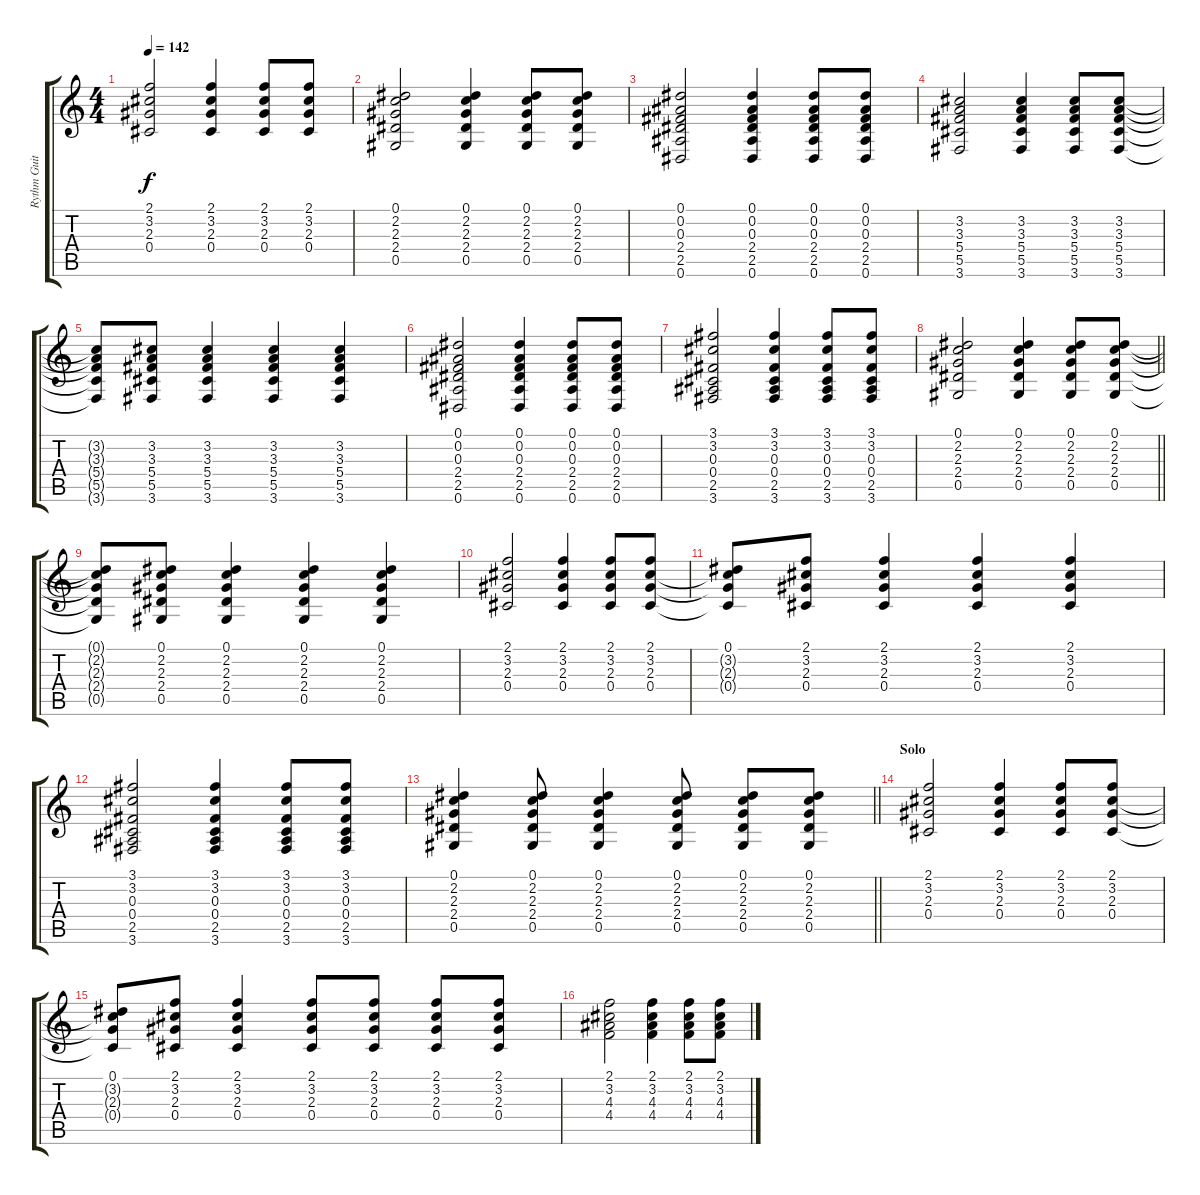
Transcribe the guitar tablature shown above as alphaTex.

\track ("Rythm Guitar" "Rythm Guit") {instrument acousticguitarsteel}
\staff {score tabs}
\tuning (Eb4 Bb3 Gb3 Db3 Ab2 Eb2) {hide}
\ts (4 4)
\tempo 142
\clef g2
\ks c
(2.1 3.2 2.3 0.4).2{dy f} (2.1 3.2 2.3 0.4).4 (2.1 3.2 2.3 0.4).8 (2.1 3.2 2.3 0.4).8 |
(0.1 2.2 2.3 2.4 0.5).2 (0.1 2.2 2.3 2.4 0.5).4 (0.1 2.2 2.3 2.4 0.5).8 (0.1 2.2 2.3 2.4 0.5).8 |
(0.1 0.2 0.3 2.4 2.5 0.6).2 (0.1 0.2 0.3 2.4 2.5 0.6).4 (0.1 0.2 0.3 2.4 2.5 0.6).8 (0.1 0.2 0.3 2.4 2.5 0.6).8 |
(3.2 3.3 5.4 5.5 3.6).2 (3.2 3.3 5.4 5.5 3.6).4 (3.2 3.3 5.4 5.5 3.6).8 (3.2 3.3 5.4 5.5 3.6).8 |
(3.2{t} 3.3{t} 5.4{t} 5.5{t} 3.6{t}).8 (3.2 3.3 5.4 5.5 3.6).8 (3.2 3.3 5.4 5.5 3.6).4 (3.2 3.3 5.4 5.5 3.6).4 (3.2 3.3 5.4 5.5 3.6).4 |
(0.1 0.2 0.3 2.4 2.5 0.6).2 (0.1 0.2 0.3 2.4 2.5 0.6).4 (0.1 0.2 0.3 2.4 2.5 0.6).8 (0.1 0.2 0.3 2.4 2.5 0.6).8 |
(3.1 3.2 0.3 0.4 2.5 3.6).2 (3.1 3.2 0.3 0.4 2.5 3.6).4 (3.1 3.2 0.3 0.4 2.5 3.6).8 (3.1 3.2 0.3 0.4 2.5 3.6).8 |
\barLineRight lightlight
(0.1 2.2 2.3 2.4 0.5).2 (0.1 2.2 2.3 2.4 0.5).4 (0.1 2.2 2.3 2.4 0.5).8 (0.1 2.2 2.3 2.4 0.5).8 |
(0.1{t} 2.2{t} 2.3{t} 2.4{t} 0.5{t}).8 (0.1 2.2 2.3 2.4 0.5).8 (0.1 2.2 2.3 2.4 0.5).4 (0.1 2.2 2.3 2.4 0.5).4 (0.1 2.2 2.3 2.4 0.5).4 |
(2.1 3.2 2.3 0.4).2 (2.1 3.2 2.3 0.4).4 (2.1 3.2 2.3 0.4).8 (2.1 3.2 2.3 0.4).8 |
(0.1 3.2{t} 2.3{t} 0.4{t}).8 (2.1 3.2 2.3 0.4).8 (2.1 3.2 2.3 0.4).4 (2.1 3.2 2.3 0.4).4 (2.1 3.2 2.3 0.4).4 |
(3.1 3.2 0.3 0.4 2.5 3.6).2 (3.1 3.2 0.3 0.4 2.5 3.6).4 (3.1 3.2 0.3 0.4 2.5 3.6).8 (3.1 3.2 0.3 0.4 2.5 3.6).8 |
\barLineRight lightlight
(0.1 2.2 2.3 2.4 0.5).4 (0.1 2.2 2.3 2.4 0.5).8 (0.1 2.2 2.3 2.4 0.5).4 (0.1 2.2 2.3 2.4 0.5).8 (0.1 2.2 2.3 2.4 0.5).8 (0.1 2.2 2.3 2.4 0.5).8 |
\section ("" "Solo")
(2.1 3.2 2.3 0.4).2 (2.1 3.2 2.3 0.4).4 (2.1 3.2 2.3 0.4).8 (2.1 3.2 2.3 0.4).8 |
(0.1 3.2{t} 2.3{t} 0.4{t}).8 (2.1 3.2 2.3 0.4).8 (2.1 3.2 2.3 0.4).4 (2.1 3.2 2.3 0.4).8 (2.1 3.2 2.3 0.4).8 (2.1 3.2 2.3 0.4).8 (2.1 3.2 2.3 0.4).8 |
(2.1 3.2 4.3 4.4).2 (2.1 3.2 4.3 4.4).4 (2.1 3.2 4.3 4.4).8 (2.1 3.2 4.3 4.4).8
